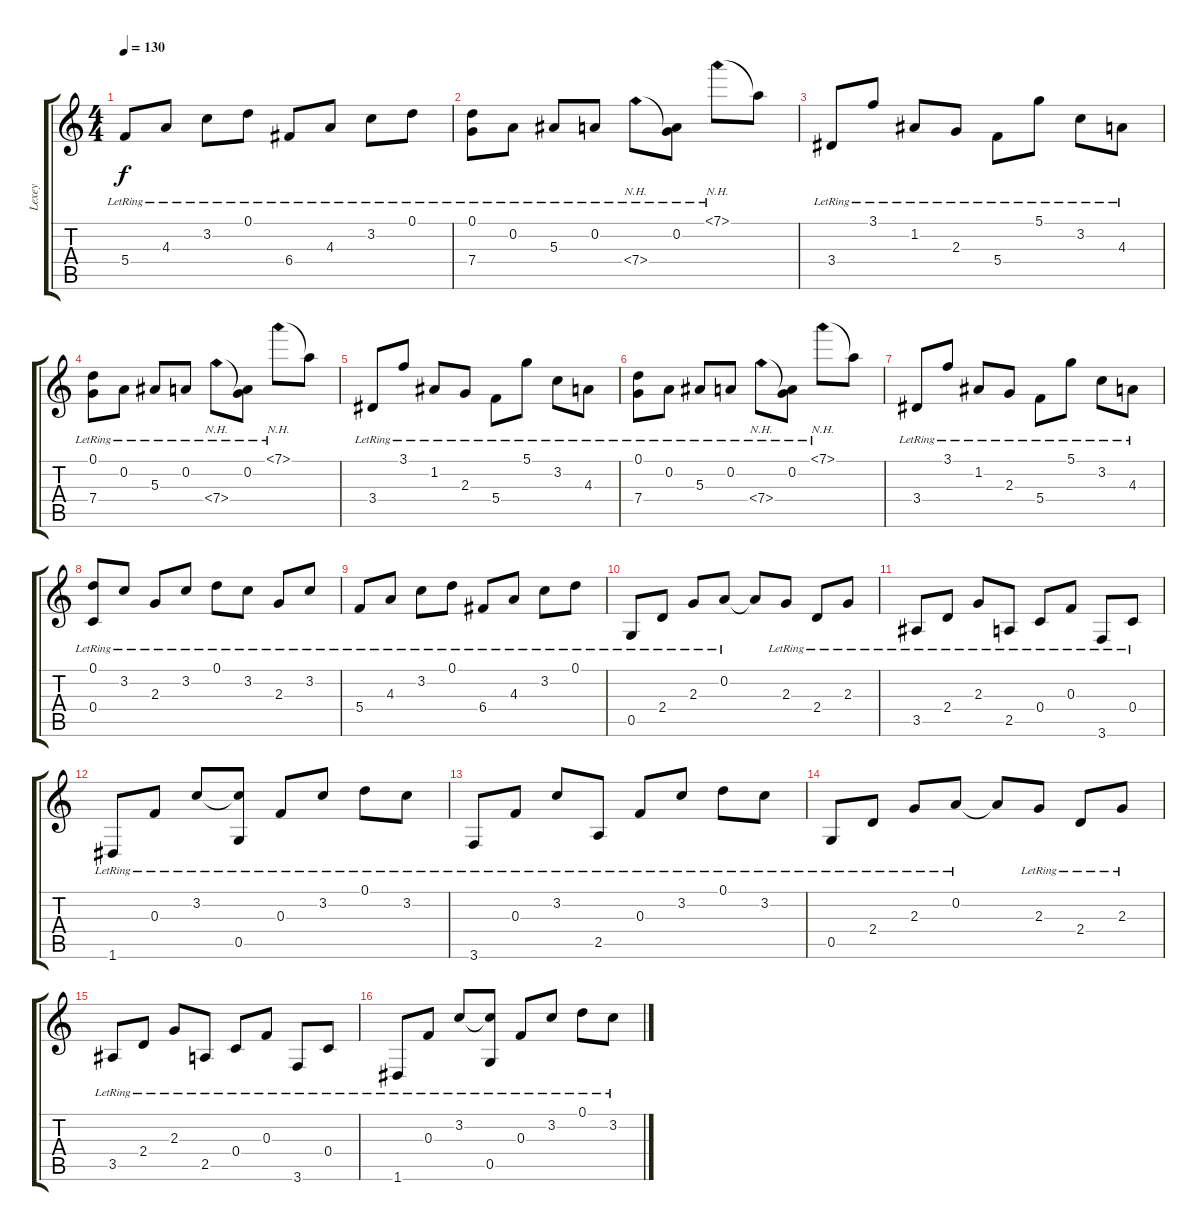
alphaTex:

\track ("Lexey" "Lexey") {instrument acousticguitarsteel}
\staff {score tabs}
\tuning (D4 A3 F3 C3 G2 D2) {hide}
\ts (4 4)
\tempo 130
\clef g2
\ks c
5.4{lr}.8{dy f} 4.3{lr}.8 3.2{lr}.8 0.1{lr}.8 6.4{lr}.8 4.3{lr}.8 3.2{lr}.8 0.1{lr}.8 |
(0.1{lr} 7.4{lr}).8 0.2{lr}.8 5.3{lr}.8 0.2{lr}.8 7.4{nh lr}.8 (0.2{lr} 7.4{t}).8 7.1{nh lr}.8 7.1{t}.8 |
3.4{lr}.8 3.1{lr}.8 1.2{lr}.8 2.3{lr}.8 5.4{lr}.8 5.1{lr}.8 3.2{lr}.8 4.3{lr}.8 |
(0.1{lr} 7.4{lr}).8 0.2{lr}.8 5.3{lr}.8 0.2{lr}.8 7.4{nh lr}.8 (0.2{lr} 7.4{t}).8 7.1{nh lr}.8 7.1{t}.8 |
3.4{lr}.8 3.1{lr}.8 1.2{lr}.8 2.3{lr}.8 5.4{lr}.8 5.1{lr}.8 3.2{lr}.8 4.3{lr}.8 |
(0.1{lr} 7.4{lr}).8 0.2{lr}.8 5.3{lr}.8 0.2{lr}.8 7.4{nh lr}.8 (0.2{lr} 7.4{t}).8 7.1{nh lr}.8 7.1{t}.8 |
3.4{lr}.8 3.1{lr}.8 1.2{lr}.8 2.3{lr}.8 5.4{lr}.8 5.1{lr}.8 3.2{lr}.8 4.3{lr}.8 |
(0.1{lr} 0.4{lr}).8 3.2{lr}.8 2.3{lr}.8 3.2{lr}.8 0.1{lr}.8 3.2{lr}.8 2.3{lr}.8 3.2{lr}.8 |
5.4{lr}.8 4.3{lr}.8 3.2{lr}.8 0.1{lr}.8 6.4{lr}.8 4.3{lr}.8 3.2{lr}.8 0.1{lr}.8 |
0.5{lr}.8 2.4{lr}.8 2.3{lr}.8 0.2{lr}.8 0.2{t}.8 2.3{lr}.8 2.4{lr}.8 2.3{lr}.8 |
3.5{lr}.8 2.4{lr}.8 2.3{lr}.8 2.5{lr}.8 0.4{lr}.8 0.3{lr}.8 3.6{lr}.8 0.4{lr}.8 |
1.6{lr}.8 0.3{lr}.8 3.2{lr}.8 (3.2{t} 0.5{lr}).8 0.3{lr}.8 3.2{lr}.8 0.1{lr}.8 3.2{lr}.8 |
3.6{lr}.8 0.3{lr}.8 3.2{lr}.8 2.5{lr}.8 0.3{lr}.8 3.2{lr}.8 0.1{lr}.8 3.2{lr}.8 |
0.5{lr}.8 2.4{lr}.8 2.3{lr}.8 0.2{lr}.8 0.2{t}.8 2.3{lr}.8 2.4{lr}.8 2.3{lr}.8 |
3.5{lr}.8 2.4{lr}.8 2.3{lr}.8 2.5{lr}.8 0.4{lr}.8 0.3{lr}.8 3.6{lr}.8 0.4{lr}.8 |
1.6{lr}.8 0.3{lr}.8 3.2{lr}.8 (3.2{t} 0.5{lr}).8 0.3{lr}.8 3.2{lr}.8 0.1{lr}.8 3.2{lr}.8
